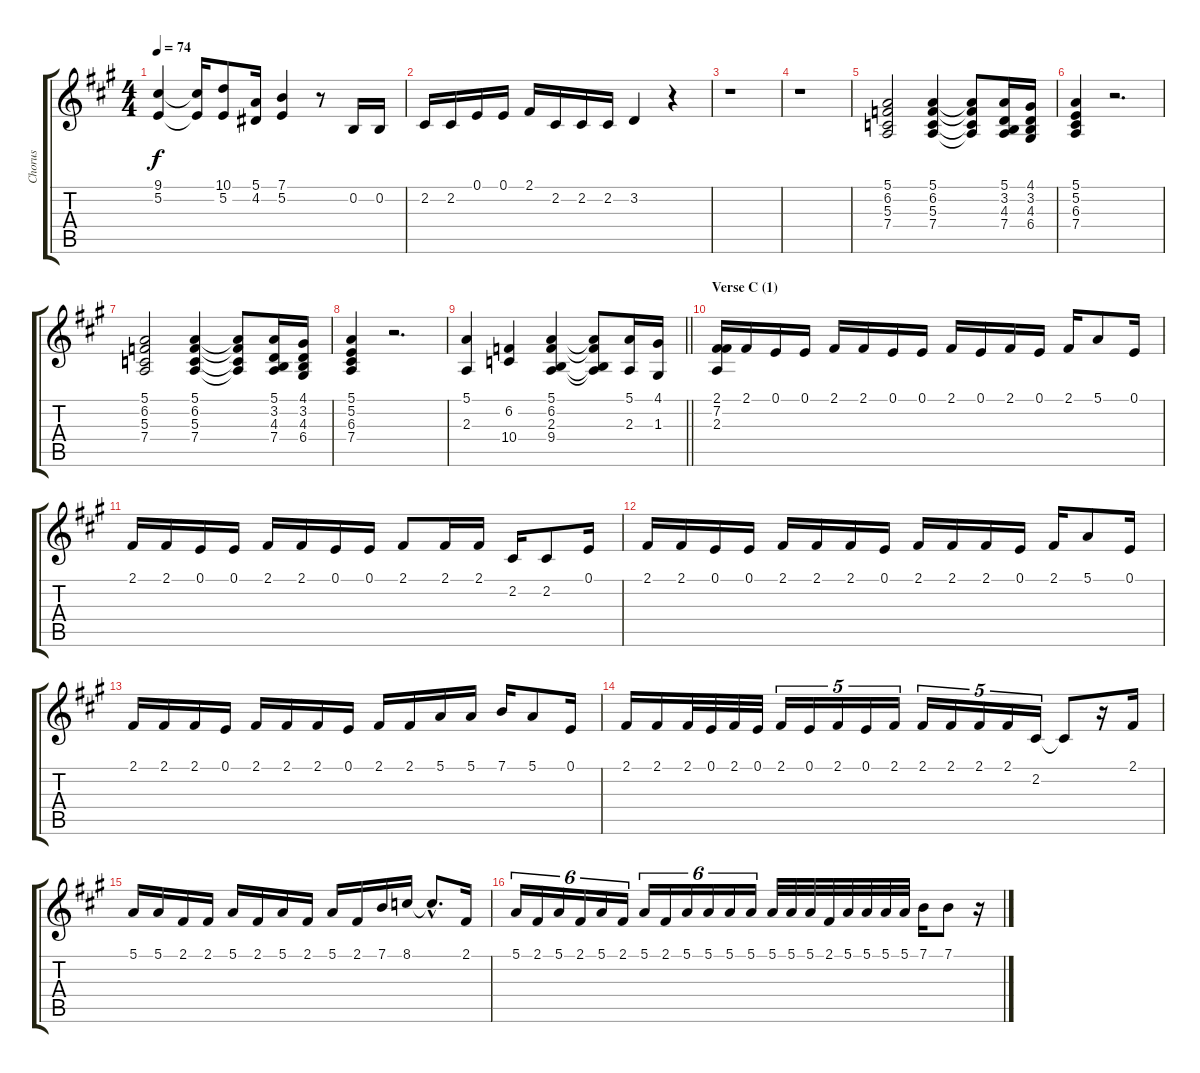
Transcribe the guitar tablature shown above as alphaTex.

\track ("Chorus" "Chorus") {instrument sopranosax}
\staff {score tabs}
\tuning (E4 B3 G3 D3 A2 E2) {hide}
\ts (4 4)
\tempo 74
\clef g2
\ks a
(9.1 5.2).4{dy f} (9.1{t} 5.2{t}).16 (10.1 5.2).8 (5.1 4.2).16 (7.1 5.2).4 r.8 0.2.16 0.2.16 |
2.2.16 2.2.16 0.1.16 0.1.16 2.1.16 2.2.16 2.2.16 2.2.16 3.2.4 r.4 |
r.1 |
r.1 |
(5.1 6.2 5.3 7.4).2 (5.1 6.2 5.3 7.4).4 (5.1{t} 6.2{t} 5.3{t} 7.4{t}).8 (5.1 3.2 4.3 7.4).16 (4.1 3.2 4.3 6.4).16 |
(5.1 5.2 6.3 7.4).4 r.2{d} |
(5.1 6.2 5.3 7.4).2 (5.1 6.2 5.3 7.4).4 (5.1{t} 6.2{t} 5.3{t} 7.4{t}).8 (5.1 3.2 4.3 7.4).16 (4.1 3.2 4.3 6.4).16 |
(5.1 5.2 6.3 7.4).4 r.2{d} |
\barLineRight lightlight
(5.1 2.3).4 (6.2 10.4).4 (5.1 6.2 2.3 9.4).4 (5.1{t} 6.2{t} 2.3{t} 9.4{t}).8 (5.1 2.3).16 (4.1 1.3).16 |
\section ("" "Verse C (1)")
\ks f#minor
(2.1 7.2 2.3).16 2.1.16 0.1.16 0.1.16 2.1.16 2.1.16 0.1.16 0.1.16 2.1.16 0.1.16 2.1.16 0.1.16 2.1.16 5.1.8 0.1.16 |
2.1.16 2.1.16 0.1.16 0.1.16 2.1.16 2.1.16 0.1.16 0.1.16 2.1.8 2.1.16 2.1.16 2.2.16 2.2.8 0.1.16 |
2.1.16 2.1.16 0.1.16 0.1.16 2.1.16 2.1.16 2.1.16 0.1.16 2.1.16 2.1.16 2.1.16 0.1.16 2.1.16 5.1.8 0.1.16 |
2.1.16 2.1.16 2.1.16 0.1.16 2.1.16 2.1.16 2.1.16 0.1.16 2.1.16 2.1.16 5.1.16 5.1.16 7.1.16 5.1.8 0.1.16 |
2.1.16 2.1.16 2.1.32 0.1.32 2.1.32 0.1.32 2.1.16{tu (5 4)} 0.1.16{tu (5 4)} 2.1.16{tu (5 4)} 0.1.16{tu (5 4)} 2.1.16{tu (5 4)} 2.1.16{tu (5 4)} 2.1.16{tu (5 4)} 2.1.16{tu (5 4)} 2.1.16{tu (5 4)} 2.2.16{tu (5 4)} 2.2{t}.8 r.16 2.1.16 |
5.1.16 5.1.16 2.1.16 2.1.16 5.1.16 2.1.16 5.1.16 2.1.16 5.1.16 2.1.16 7.1.16 8.1.16 8.1{hac t}.8{d} 2.1.16 |
5.1.16{tu (6 4)} 2.1.16{tu (6 4)} 5.1.16{tu (6 4)} 2.1.16{tu (6 4)} 5.1.16{tu (6 4)} 2.1.16{tu (6 4)} 5.1.16{tu (6 4)} 2.1.16{tu (6 4)} 5.1.16{tu (6 4)} 5.1.16{tu (6 4)} 5.1.16{tu (6 4)} 5.1.16{tu (6 4)} 5.1.32 5.1.32 5.1.32 2.1.32 5.1.32 5.1.32 5.1.32 5.1.32 7.1.16 7.1.8 r.16
